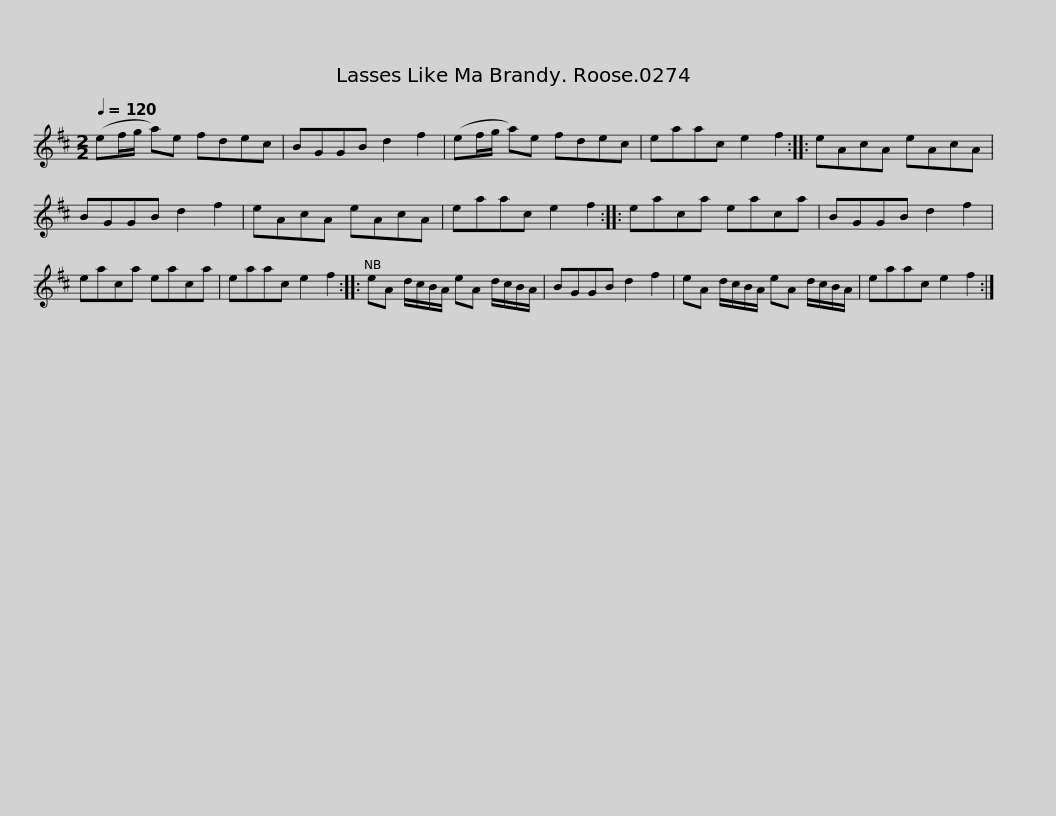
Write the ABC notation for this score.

X:1
L:1/8
Q:1/4=120
M:2/2
I:linebreak $
K:D
V:1 treble
V:1
 (ef/g/ a)e fdec | BGGB d2 f2 | (ef/g/ a)e fdec | eaac e2 f2 :: eAcA eAcA |$ %5
 BGGB d2 f2 | eAcA eAcA | eaac e2 f2 :: eaca eaca | BGGB d2 f2 | %10
 eaca eaca |$ eaac e2 f2 :: eA d/c/B/A/ eA d/c/B/A/ | BGGB d2 f2 | eA d/c/B/A/ eA d/c/B/A/ | %15
 eaac e2 f2 :| %16
